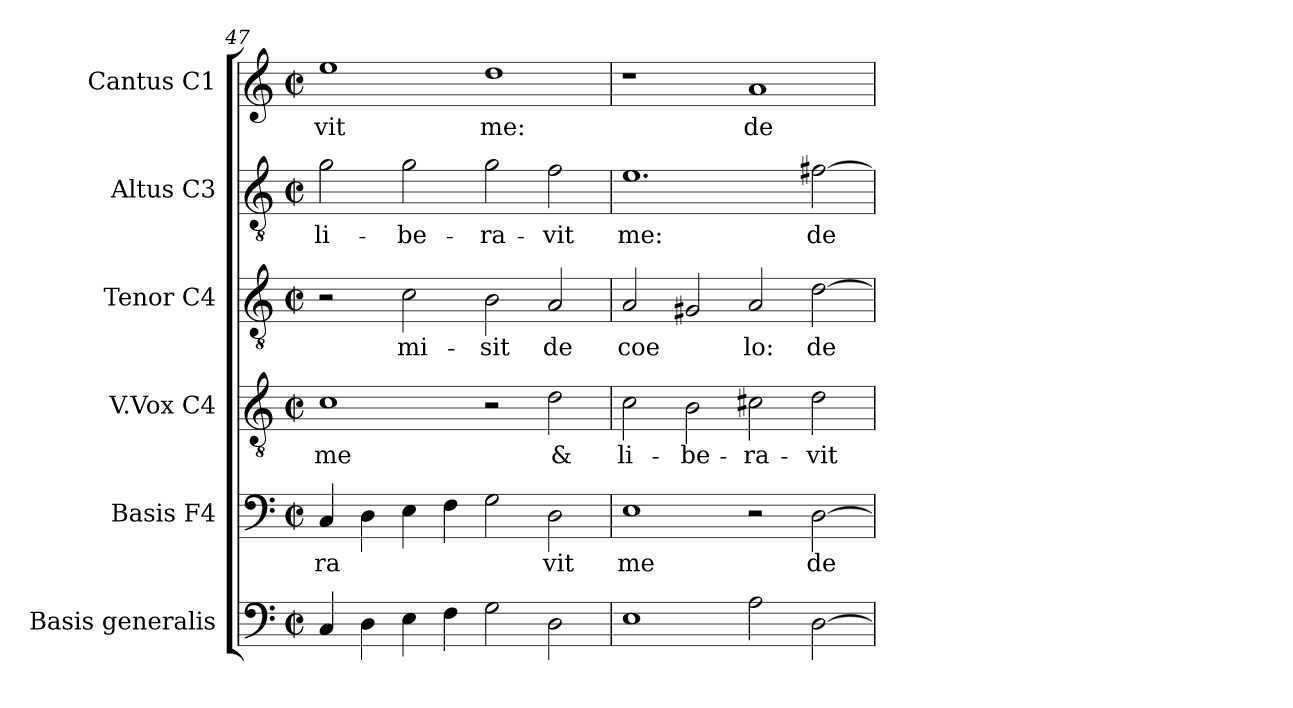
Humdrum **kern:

**kern	**kern	**text	**kern	**text	**kern	**text	**kern	**text	**kern	**text
*part6	*part5	*part5	*part4	*part4	*part3	*part3	*part2	*part2	*part1	*part1
*staff6	*staff5	*staff5	*staff4	*staff4	*staff3	*staff3	*staff2	*staff2	*staff1	*staff1
*I"Basis  generalis	*I"Basis  F4	*	*I"V.Vox  C4	*	*I"Tenor  C4	*	*I"Altus  C3	*	*I"Cantus  C1	*
*	*I'B	*	*	*	*I'T	*	*I'A	*	*I'C	*
*clefF4	*clefF4	*	*clefGv2	*	*clefGv2	*	*clefGv2	*	*clefG2	*
*k[]	*k[]	*	*k[]	*	*k[]	*	*k[]	*	*k[]	*
*C:	*C:	*	*C:	*	*C:	*	*C:	*	*C:	*
*M2/2	*M2/2	*	*M2/2	*	*M2/2	*	*M2/2	*	*M2/2	*
*met(c|)	*met(c|)	*	*met(c|)	*	*met(c|)	*	*met(c|)	*	*met(c|)	*
=47	=47	=47	=47	=47	=47	=47	=47	=47	=47	=47
!	!	!LO:LY:b:cj	!	!LO:LY:b:cj	!	!	!	!LO:LY:b:cj	!	!LO:LY:b:cj
4C/	4C/	-ra-	1c	me	2r	.	2g\	li-	1ee	-vit
!	!	!LO:LY:b:cj	!	!	!	!	!	!	!	!
4D\	4D\	--	.	.	.	.	.	.	.	.
!	!	!LO:LY:b:cj	!	!	!	!LO:LY:b:cj	!	!LO:LY:b:cj	!	!
4E\	4E\	--	.	.	2c\	mi-	2g\	-be-	.	.
!	!	!LO:LY:b:cj	!	!	!	!	!	!	!	!
4F\	4F\	--	.	.	.	.	.	.	.	.
!	!	!LO:LY:b:cj	!	!	!	!LO:LY:b:cj	!	!LO:LY:b:cj	!	!LO:LY:b:cj
2G\	2G\	--	2r	.	2B\	-sit	2g\	-ra-	1dd	me:
!	!	!LO:LY:b:cj	!	!LO:LY:b:cj	!	!LO:LY:b:cj	!	!LO:LY:b:cj	!	!
2D\	2D\	-vit	2d\	&	2A/	de	2f\	-vit	.	.
=48	=48	=48	=48	=48	=48	=48	=48	=48	=48	=48
!	!	!LO:LY:b:cj	!	!LO:LY:b:cj	!	!LO:LY:b:cj	!	!LO:LY:b:cj	!	!
1E	1E	me	2c\	li-	2A/	coe-	1.e	me:	1r	.
!	!	!	!	!LO:LY:b:cj	!	!LO:LY:b:cj	!	!	!	!
.	.	.	2B\	-be-	2G#X/	--	.	.	.	.
!	!	!	!	!LO:LY:b:cj	!	!LO:LY:b:cj	!	!	!	!LO:LY:b:cj
2A\	2r	.	2c#X\	-ra-	2A/	-lo:	.	.	1a	de-
!	!	!LO:LY:b:cj	!	!LO:LY:b:cj	!	!LO:LY:b:cj	!	!LO:LY:b:cj	!	!
[>2D\	[>2D\	de-	2d\	-vit	[>2d\	de-	[>2f#X\	de-	.	.
=	=	=	=	=	=	=	=	=	=	=
*-	*-	*-	*-	*-	*-	*-	*-	*-	*-	*-
